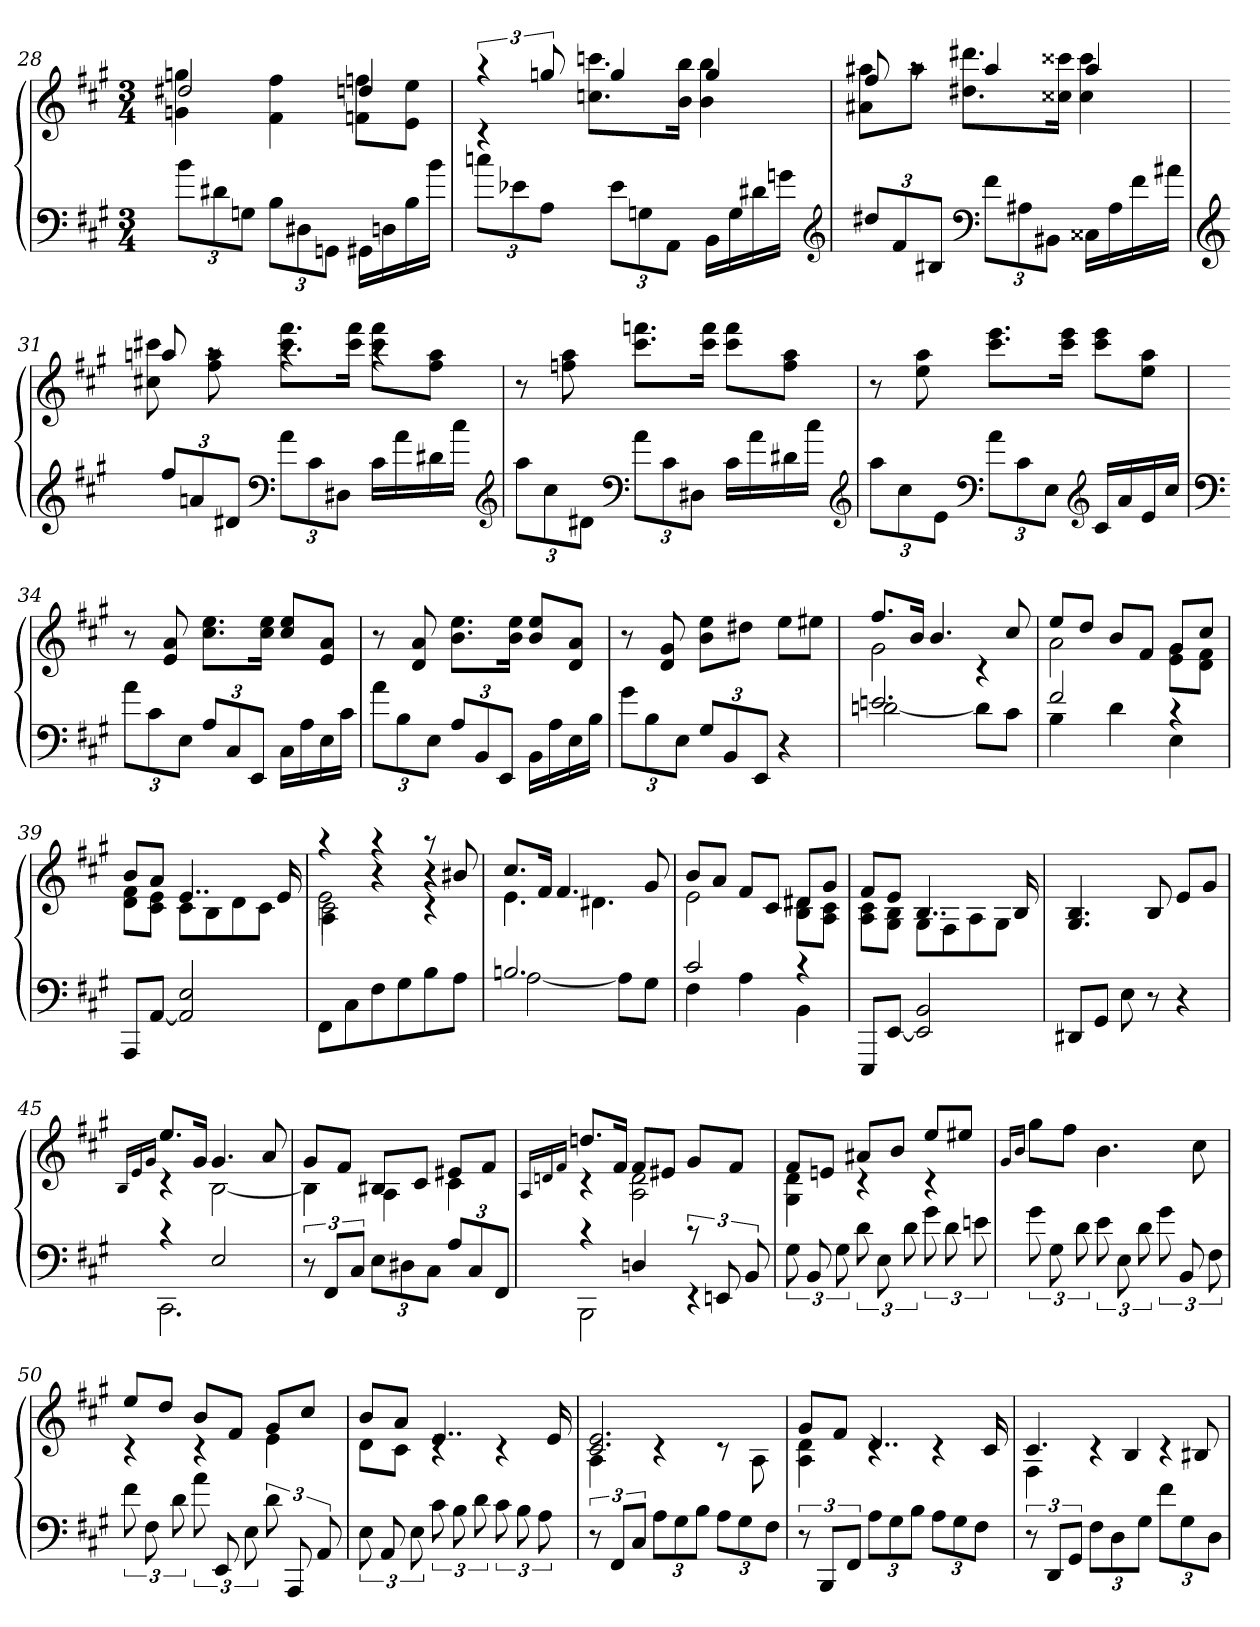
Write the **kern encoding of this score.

**kern	**kern
*part1	*part1
*staff2	*staff1
*clefF4	*clefG2
*k[f#c#g#]	*k[f#c#g#]
*f#:	*f#:
*M3/4	*M3/4
=28	=28
*	*^
12bL	2dd#X	4gn 4ggn
12d#X	.	.
12GnJ	.	.
12BL	.	4f# 4ff#
12D#X	.	.
12GGnJ	.	.
16GG#XLL	4ddn	8fn 8ffnL
16Dn	.	.
16B	.	8e 8eeJ
16bJJ	.	.
=29	=29	=29
12ccnL	6raa	4rc
12e-X	.	.
12AJ	12ggn	.
12e-L	4gg	8.ccn 8.cccnL
12Gn	.	.
12AAJ	.	.
.	.	16b 16bbJk
16BBLL	4gg	4b 4bb
16G	.	.
16d#X	.	.
16gnJJ	.	.
*clefG2	*	*
=30	=30	=30
12dd#XL	8ff#	8a#X 8aa#XL
12f#	.	.
.	8raa	8aa#J
12B#XJ	.	.
*clefF4	*	*
12f#L	4aa#	8.dd#X 8.ddd#XL
12A#X	.	.
12BB#XJ	.	.
.	.	16cc##X 16ccc##XJk
16C##XLL	4aa#	4cc## 4ccc##
16A#	.	.
16f#	.	.
16a#XJJ	.	.
=31	=31	=31
*clefG2	*	*
12ff#L	8aan	8cc#X 8ccc#X
12an	.	.
.	8raa	8ff# 8aa
12d#XJ	.	.
*clefF4	*	*
12aL	4raa	8.ccc# 8.fff#L
12c#	.	.
12D#XJ	.	.
.	.	16ccc# 16fff#Jk
16c#LL	4raa	8ccc# 8fff#L
16a	.	.
16d#X	.	8ff# 8aaJ
16cc#JJ	.	.
*	*v	*v
*clefG2	*
=32	=32
12aaL	8r
12cc#	.
.	8ffn 8aa
12d#XJ	.
*clefF4	*
12aL	8.ccc# 8.fffnL
12c#	.
12D#XJ	.
.	16ccc# 16fffJk
16c#LL	8ccc# 8fffL
16a	.
16d#X	8ff 8aaJ
16cc#JJ	.
*clefG2	*
=33	=33
12aaL	8r
12cc#	.
.	8ee 8aa
12eJ	.
*clefF4	*
12aL	8.ccc# 8.eeeL
12c#	.
12EJ	.
.	16ccc# 16eeeJk
*clefG2	*
16c#LL	8ccc# 8eeeL
16a	.
16e	8ee 8aaJ
16cc#JJ	.
=34	=34
*clefF4	*
12aL	8r
12c#	.
.	8e 8a
12EJ	.
12AL	8.cc# 8.eeL
12C#	.
12EEJ	.
.	16cc# 16eeJk
16C#LL	8cc# 8eeL
16A	.
16E	8e 8aJ
16c#JJ	.
=35	=35
12aL	8r
12B	.
.	8d 8a
12EJ	.
12AL	8.b 8.eeL
12BB	.
12EEJ	.
.	16b 16eeJk
16BBLL	8b 8eeL
16A	.
16E	8d 8aJ
16BJJ	.
=36	=36
12g#L	8r
12B	.
.	8d 8g#
12EJ	.
12G#L	8b 8eeL
12BB	.
.	8dd#XJ
12EEJ	.
4r	8eeL
.	8ee#XJ
=37	=37
*^	*^
2.en	[2dn	8.ff#L	2g#
.	.	16bJk	.
.	.	4.b	.
.	8dL]	.	4rc
.	8c#J	8cc#	.
=38	=38	=38	=38
2f#	4B	8eeL	2a
.	.	8ddJ	.
.	4d	8bL	.
.	.	8f#J	.
4rc	4E	8g#L	8e 8g#L
.	.	8cc#J	8d 8f#J
*v	*v	*	*
=39	=39	=39
8AAAL	8bL	8d 8f#L
[8AAJ	8aJ	8c# 8eJ
2AA] 2E	4..e	8c#L
.	.	8B
.	.	8d
.	.	8c#J
.	16e	.
=40	=40	=40
*	*^	*^
8FF#L	4raa	2e	2c#\	4A\
8C#	.	.	.	.
8F#	4raa	.	.	4r
8G#	.	.	.	.
8B	8raa	4rc	4r	4r
8AJ	8b#X	.	.	.
*	*	*v	*v	*v
=41	=41	=41
*^	*	*
2.Bn	[2A	8.cc#L	4.e
.	.	16f#Jk	.
.	.	4.f#	.
.	.	.	4.d#X
.	8AL]	.	.
.	8G#J	8g#	.
=42	=42	=42	=42
2c#	4F#	8bL	2e
.	.	8aJ	.
.	4A	8f#L	.
.	.	8c#J	.
4rc	4BB	8d#XL	8B 8d#XL
.	.	8g#J	8A 8c#J
*v	*v	*	*
=43	=43	=43
8EEEL	8f#L	8A 8c#L
[8EEJ	8eJ	8G# 8BJ
2EE] 2BB	4..B	8G#L
.	.	8F#
.	.	8A
.	.	8G#J
.	16B	.
*	*v	*v
=44	=44
8DD#XL	4.G# 4.B
8GG#J	.
8E	.
8r	8B
4r	8eL
.	8g#J
=45	=45
.	16qqB/LL
.	16qqe/
.	16qqg#/JJ
*^	*^
4rc	2.CC#	8.eeL	4rc
.	.	16g#Jk	.
2E	.	4.g#	[2B
.	.	8a	.
*v	*v	*	*
=46	=46	=46
12r	8g#L	4B]
12FF#L	.	.
.	8f#J	.
12C#J	.	.
12EL	8B#XL	4A
12D#X	.	.
.	8c#J	.
12C#J	.	.
12AL	8e#XL	4c#
12C#	.	.
.	8f#J	.
12FF#J	.	.
=47	=47	=47
.	16qqA/LL	.
.	16qqdn/	.
.	16qqf#/JJ	.
*^	*	*
4rc	2BBB	8.ddnL	4rc
.	.	16f#Jk	.
4Dn	.	8f#L	2A 2d
.	.	8e#XJ	.
12rc	4rEE	8g#L	.
12EEn	.	.	.
.	.	8f#J	.
12BB	.	.	.
*v	*v	*	*
=48	=48	=48
12G#	8f#L	4G# 4d
12BB	.	.
.	8enJ	.
12G#	.	.
12d	8a#XL	4rc
12E	.	.
.	8bJ	.
12d	.	.
12g#	8eeL	4rc
12d	.	.
.	8ee#XJ	.
12en	.	.
*	*v	*v
=49	=49
.	16qqg#/LL
.	16qqb/JJ
12g#	8gg#L
12G#	.
.	8ff#J
12d	.
12e	4.b
12E	.
12d	.
12g#	.
12BB	.
.	8cc#
12F#	.
=50	=50
*	*^
12f#	8eeL	4rc
12F#	.	.
.	8ddJ	.
12d	.	.
12a	8bL	4rc
12EE	.	.
.	8f#J	.
12E	.	.
12d	8g#L	4e
12AAA	.	.
.	8cc#J	.
12AA	.	.
=51	=51	=51
12E	8bL	8dL
12AA	.	.
.	8aJ	8c#J
12E	.	.
12c#	4..e	4rc
12B	.	.
12d	.	.
12c#	.	4rc
12B	.	.
12A	.	.
.	16e	.
=52	=52	=52
12r	2.c# 2.e	4A
12FF#L	.	.
12C#J	.	.
12AL	.	4rc
12G#	.	.
12BJ	.	.
12AL	.	8rc
12G#	.	.
.	.	8A
12F#J	.	.
=53	=53	=53
12r	8g#L	4A 4d
12BBBL	.	.
.	8f#J	.
12FF#J	.	.
12AL	4..d	4rc
12G#	.	.
12BJ	.	.
12AL	.	4rc
12G#	.	.
12F#J	.	.
.	16c#	.
=54	=54	=54
12r	4.c#	4F#
12DDL	.	.
12GG#J	.	.
12F#L	.	4rc
12D	.	.
.	4B	.
12G#J	.	.
12f#L	.	4rc
12G#	.	.
.	8B#X	.
12DJ	.	.
*	*v	*v
=	=
*-	*-
